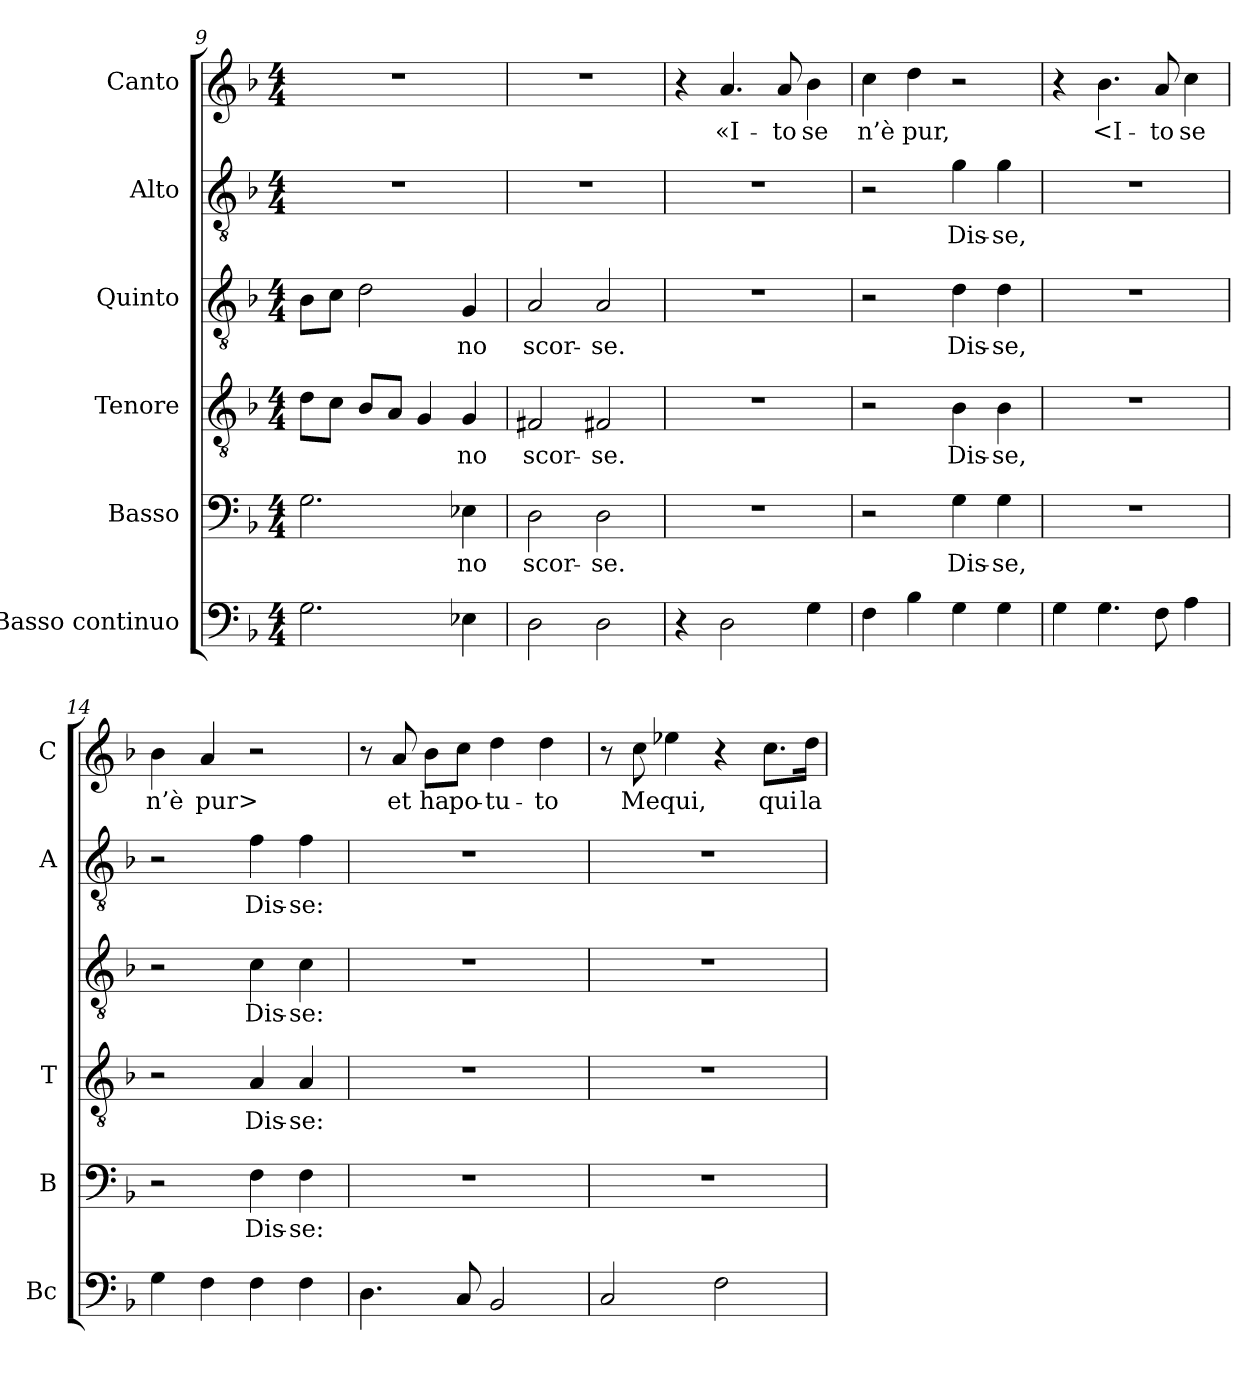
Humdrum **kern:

**kern	**kern	**text	**kern	**text	**kern	**text	**kern	**text	**kern	**text
*part6	*part5	*part5	*part4	*part4	*part3	*part3	*part2	*part2	*part1	*part1
*staff6	*staff5	*staff5	*staff4	*staff4	*staff3	*staff3	*staff2	*staff2	*staff1	*staff1
*I"Basso continuo	*I"Basso	*	*I"Tenore	*	*I"Quinto	*	*I"Alto	*	*I"Canto	*
*I'Bc	*I'B	*	*I'T	*	*	*	*I'A	*	*I'C	*
*clefF4	*clefF4	*	*clefGv2	*	*clefGv2	*	*clefGv2	*	*clefG2	*
*k[b-]	*k[b-]	*	*k[b-]	*	*k[b-]	*	*k[b-]	*	*k[b-]	*
*F:	*F:	*	*F:	*	*F:	*	*F:	*	*F:	*
*M4/4	*M4/4	*	*M4/4	*	*M4/4	*	*M4/4	*	*M4/4	*
=9	=9	=9	=9	=9	=9	=9	=9	=9	=9	=9
2.G	2.G	.	8d\L	.	8B-\L	.	1r	.	1r	.
.	.	.	8c\J	.	8c\J	.	.	.	.	.
.	.	.	8B-/L	.	2d	.	.	.	.	.
.	.	.	8A/J	.	.	.	.	.	.	.
.	.	.	4G	.	.	.	.	.	.	.
4E-X	4E-X	-no	4G	-no	4G	-no	.	.	.	.
=10	=10	=10	=10	=10	=10	=10	=10	=10	=10	=10
2D	2D	scor-	2F#X	scor-	2A	scor-	1r	.	1r	.
2D	2D	-se.	2F#X	-se.	2A	-se.	.	.	.	.
=11	=11	=11	=11	=11	=11	=11	=11	=11	=11	=11
4r	1r	.	1r	.	1r	.	1r	.	4r	.
2D	.	.	.	.	.	.	.	.	4.a	«I-
.	.	.	.	.	.	.	.	.	8a	-to
4G	.	.	.	.	.	.	.	.	4b-	se
=12	=12	=12	=12	=12	=12	=12	=12	=12	=12	=12
4F	2r	.	2r	.	2r	.	2r	.	4cc	n’è
4B-	.	.	.	.	.	.	.	.	4dd	pur,
4G	4G	Dis-	4B-	Dis-	4d	Dis-	4g	Dis-	2r	.
4G	4G	-se,	4B-	-se,	4d	-se,	4g	-se,	.	.
=13	=13	=13	=13	=13	=13	=13	=13	=13	=13	=13
4G	1r	.	1r	.	1r	.	1r	.	4r	.
4.G	.	.	.	.	.	.	.	.	4.b-	<I-
8F	.	.	.	.	.	.	.	.	8a	-to
4A	.	.	.	.	.	.	.	.	4cc	se
=14	=14	=14	=14	=14	=14	=14	=14	=14	=14	=14
4G	2r	.	2r	.	2r	.	2r	.	4b-	n’è
4F	.	.	.	.	.	.	.	.	4a	pur>
4F	4F	Dis-	4A	Dis-	4c	Dis-	4f	Dis-	2r	.
4F	4F	-se:	4A	-se:	4c	-se:	4f	-se:	.	.
=15	=15	=15	=15	=15	=15	=15	=15	=15	=15	=15
4.D	1r	.	1r	.	1r	.	1r	.	8r	.
.	.	.	.	.	.	.	.	.	8a	et
.	.	.	.	.	.	.	.	.	8b-\L	ha
8C	.	.	.	.	.	.	.	.	8cc\J	po-
2BB-	.	.	.	.	.	.	.	.	4dd	-tu-
.	.	.	.	.	.	.	.	.	4dd	-to
=16	=16	=16	=16	=16	=16	=16	=16	=16	=16	=16
2C	1r	.	1r	.	1r	.	1r	.	8r	.
.	.	.	.	.	.	.	.	.	8cc	Me
.	.	.	.	.	.	.	.	.	4ee-X	qui,
2F	.	.	.	.	.	.	.	.	4r	.
.	.	.	.	.	.	.	.	.	8.cc\L	qui
.	.	.	.	.	.	.	.	.	16dd\Jk	la-
=	=	=	=	=	=	=	=	=	=	=
*-	*-	*-	*-	*-	*-	*-	*-	*-	*-	*-
